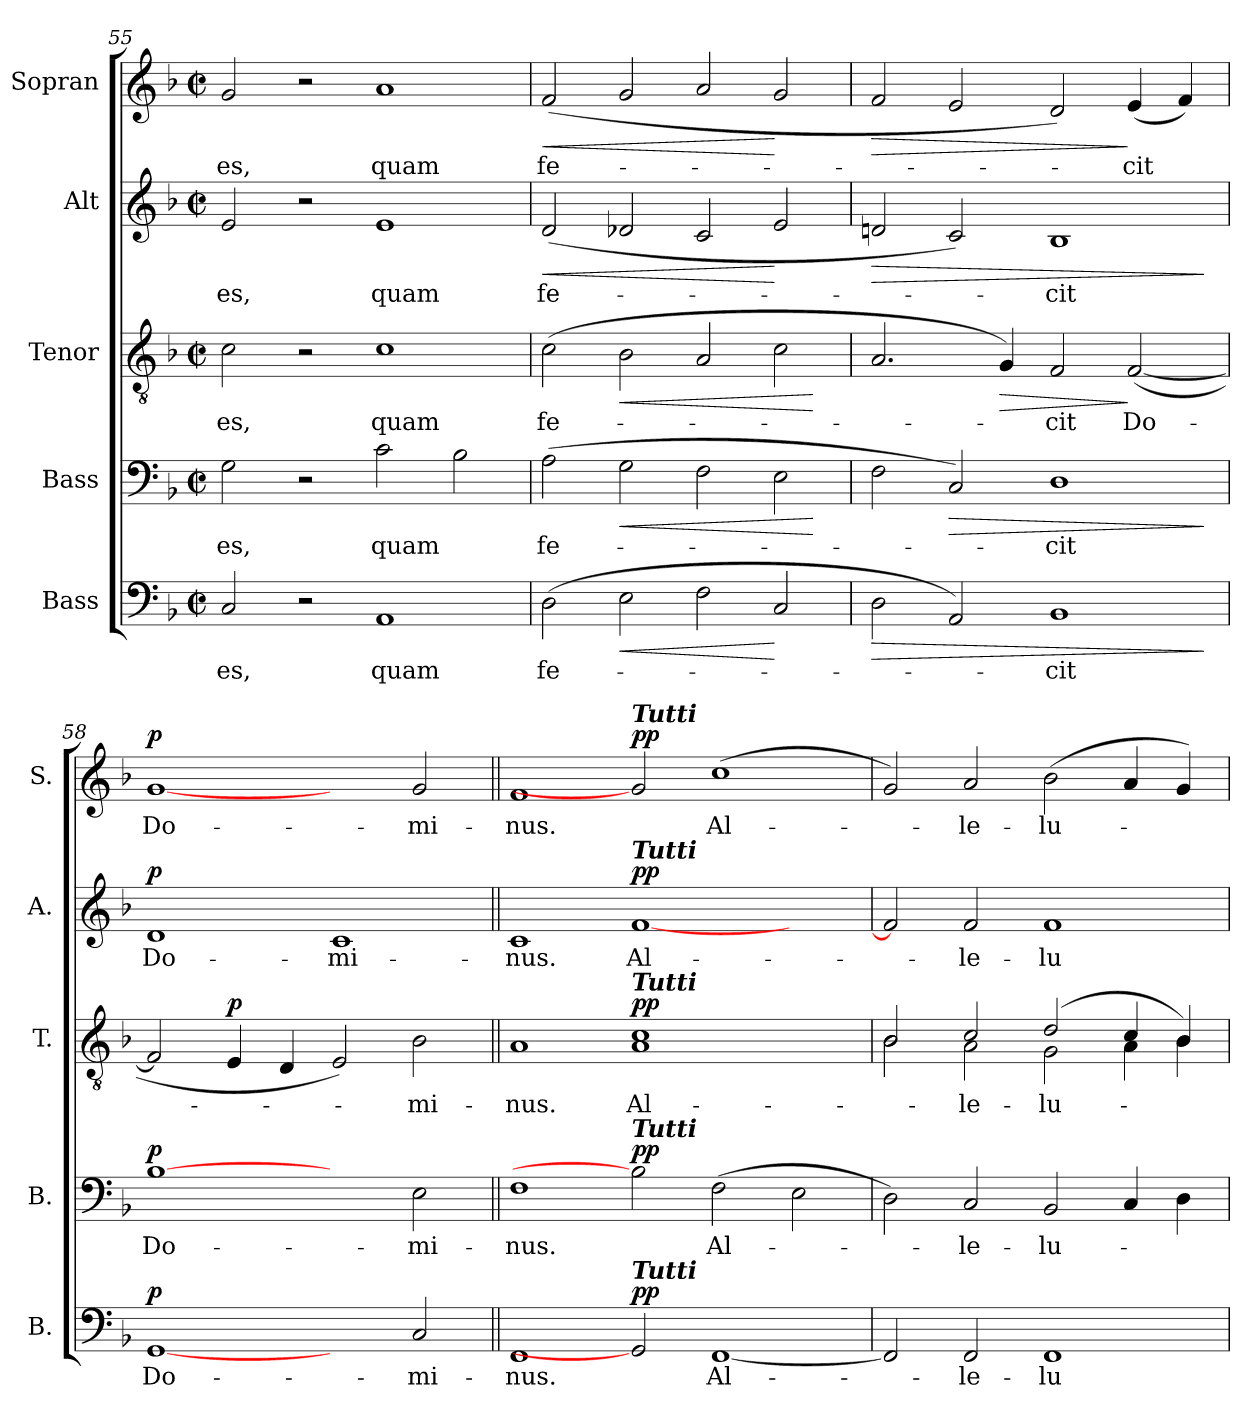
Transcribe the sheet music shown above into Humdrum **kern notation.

**kern	**text	**dynam	**kern	**text	**dynam	**kern	**text	**dynam	**kern	**text	**dynam	**kern	**text	**dynam
*part5	*part5	*part5	*part4	*part4	*part4	*part3	*part3	*part3	*part2	*part2	*part2	*part1	*part1	*part1
*staff5	*staff5	*staff5	*staff4	*staff4	*staff4	*staff3	*staff3	*staff3	*staff2	*staff2	*staff2	*staff1	*staff1	*staff1
*I"Bass	*	*	*I"Bass	*	*	*I"Tenor	*	*	*I"Alt	*	*	*I"Sopran	*	*
*I'B.	*	*	*I'B.	*	*	*I'T.	*	*	*I'A.	*	*	*I'S.	*	*
*clefF4	*	*	*clefF4	*	*	*clefGv2	*	*	*clefG2	*	*	*clefG2	*	*
*k[b-]	*	*	*k[b-]	*	*	*k[b-]	*	*	*k[b-]	*	*	*k[b-]	*	*
*F:	*	*	*F:	*	*	*F:	*	*	*F:	*	*	*F:	*	*
*M2/2	*	*	*M2/2	*	*	*M2/2	*	*	*M2/2	*	*	*M2/2	*	*
*met(c|)	*	*	*met(c|)	*	*	*met(c|)	*	*	*met(c|)	*	*	*met(c|)	*	*
=55	=55	=55	=55	=55	=55	=55	=55	=55	=55	=55	=55	=55	=55	=55
!	!LO:LY:b	!	!	!LO:LY:b	!	!	!LO:LY:b	!	!	!LO:LY:b	!	!	!LO:LY:b	!
2C/	-es,	.	2G\	-es,	.	2c\	-es,	.	2e/	-es,	.	2g/	-es,	.
2r	.	.	2r	.	.	2r	.	.	2r	.	.	2r	.	.
!	!LO:LY:b	!	!	!LO:LY:b	!	!	!LO:LY:b	!	!	!LO:LY:b	!	!	!LO:LY:b	!
1AA	quam	.	2c\	quam	.	1c	quam	.	1e	quam	.	1a	quam	.
.	.	.	2B-\	.	.	.	.	.	.	.	.	.	.	.
=56	=56	=56	=56	=56	=56	=56	=56	=56	=56	=56	=56	=56	=56	=56
!	!LO:LY:b	!	!	!LO:LY:b	!	!	!LO:LY:b	!	!	!LO:LY:b	!LO:HP:b	!	!LO:LY:b	!LO:HP:b
(>2D\	fe-	.	(>2A\	fe-	.	(>2c\	fe-	.	(<2d/	fe-	<	(<2f/	fe-	<
!	!	!LO:HP:b	!	!	!LO:HP:b	!	!	!LO:HP:b	!	!	!	!	!	!
2E\	.	<	2G\	.	<	2B-\	.	<	2d-X/	.	.	2g/	.	.
2F\	.	.	2F\	.	.	2A/	.	.	2c/	.	.	2a/	.	.
2C/	.	[	2E\	.	.	2c\	.	.	2e/	.	[	2g/	.	[
.	.	.	.	.	[	.	.	[	.	.	.	.	.	.
!!LO:PB:g=z
=57	=57	=57	=57	=57	=57	=57	=57	=57	=57	=57	=57	=57	=57	=57
!	!	!LO:HP:b	!	!	!	!	!	!	!	!	!LO:HP:b	!	!	!LO:HP:b
2D\	.	>	2F\	.	.	2.A/	.	.	2dn/	.	>	2f/	.	>
!	!	!	!	!	!LO:HP:b	!	!	!	!	!	!	!	!	!
2AA/)	.	.	2C/)	.	>	.	.	.	2c/)	.	.	2e/	.	.
!	!	!	!	!	!	!	!	!LO:HP:b	!	!	!	!	!	!
.	.	.	.	.	.	4G/)	.	>	.	.	.	.	.	.
!	!LO:LY:b	!	!	!LO:LY:b	!	!	!LO:LY:b	!	!	!LO:LY:b	!	!	!	!
1BB-	-cit	.	1D	-cit	.	2F/	-cit	.	1B-	-cit	.	2d/)	.	.
!	!	!	!	!	!	!	!LO:LY:b	!	!	!	!	!	!LO:LY:b	!
.	.	.	.	.	.	(<[2F/	Do-	]	.	.	.	(<4e/	-cit	]
.	.	.	.	.	.	.	.	.	.	.	.	4f/)	.	.
.	.	]	.	.	]	.	.	.	.	.	]	.	.	.
=58	=58	=58	=58	=58	=58	=58	=58	=58	=58	=58	=58	=58	=58	=58
!	!LO:LY:b	!LO:DY:a	!	!LO:LY:b	!LO:DY:a	!	!	!	!	!LO:LY:b	!LO:DY:a	!	!LO:LY:b	!LO:DY:a
[1GG	Do-	p	[1B-	Do-	p	2F/]	.	.	1d	Do-	p	[1g	Do-	p
!	!	!	!	!	!	!	!	!LO:DY:a	!	!	!	!	!	!
.	.	.	.	.	.	4E/	.	p	.	.	.	.	.	.
.	.	.	.	.	.	4D/	.	.	.	.	.	.	.	.
!	!	!	!	!	!	!	!	!	!	!LO:LY:b	!	!	!	!
2ryy	.	.	2ryy	.	.	2E/)	.	.	1c	-mi-	.	2ryy	.	.
!	!LO:LY:b	!	!	!LO:LY:b	!	!	!LO:LY:b	!	!	!	!	!	!LO:LY:b	!
2C/	-mi-	.	2E\	-mi-	.	2B-\	-mi-	.	.	.	.	2g/	-mi-	.
=59||	=59||	=59||	=59||	=59||	=59||	=59||	=59||	=59||	=59||	=59||	=59||	=59||	=59||	=59||
!	!LO:LY:b	!	!	!LO:LY:b	!	!	!LO:LY:b	!	!	!LO:LY:b	!	!	!LO:LY:b	!
*	*	*	*	*	*	*^	*	*	*	*	*	*	*	*
1FF	-nus.	.	1F	-nus.	.	1A	1ryy	-nus.	.	1c	-nus.	.	1f	-nus.	.
!	!	!	!	!	!	!	!	!	!	!	!	!	!LO:TX:a:Bi:t=Tutti	!	!
!	!	!	!	!	!	!	!	!	!	!LO:TX:a:Bi:t=Tutti	!	!	!	!	!
!	!	!	!	!	!	!LO:TX:a:Bi:t=Tutti	!	!	!	!	!	!	!	!	!
!	!	!	!LO:TX:a:Bi:t=Tutti	!	!	!	!	!	!	!	!	!	!	!	!
!LO:TX:a:Bi:t=Tutti	!	!	!	!	!	!	!	!	!	!	!	!	!	!	!
!	!	!LO:DY:a	!	!	!LO:DY:a	!	!	!LO:LY:b	!LO:DY:a	!	!LO:LY:b	!LO:DY:a	!	!	!LO:DY:a
2GG]	.	pp	2B-]	.	pp	1c	1A	Al-	pp	[1f	Al-	pp	2g]	.	pp
!	!LO:LY:b	!	!	!LO:LY:b	!	!	!	!	!	!	!	!	!	!LO:LY:b	!
[1FF	Al-	.	(>2F\	Al-	.	.	.	.	.	.	.	.	(>1cc	Al-	.
.	.	.	2E\	.	.	2ryy	2ryy	.	.	2ryy	.	.	.	.	.
=60	=60	=60	=60	=60	=60	=60	=60	=60	=60	=60	=60	=60	=60	=60	=60
2FF/]	.	.	2D\)	.	.	2B-/	2B-\	.	.	2f/]	.	.	2g/)	.	.
!	!LO:LY:b	!	!	!LO:LY:b	!	!	!	!LO:LY:b	!	!	!LO:LY:b	!	!	!LO:LY:b	!
2FF/	-le-	.	2C/	-le-	.	2c/	2A\	-le-	.	2f/	-le-	.	2a/	-le-	.
!	!LO:LY:b	!	!	!LO:LY:b	!	!	!	!LO:LY:b	!	!	!LO:LY:b	!	!	!LO:LY:b	!
1FF	-lu-	.	2BB-/	-lu-	.	(2d/	2G\	-lu-	.	1f	-lu-	.	(>2b-\	-lu-	.
.	.	.	4C/	.	.	4c/	4A\	.	.	.	.	.	4a/	.	.
.	.	.	4D\	.	.	4B-/)	4B-\	.	.	.	.	.	4g/)	.	.
*	*	*	*	*	*	*v	*v	*	*	*	*	*	*	*	*
=	=	=	=	=	=	=	=	=	=	=	=	=	=	=
*-	*-	*-	*-	*-	*-	*-	*-	*-	*-	*-	*-	*-	*-	*-
